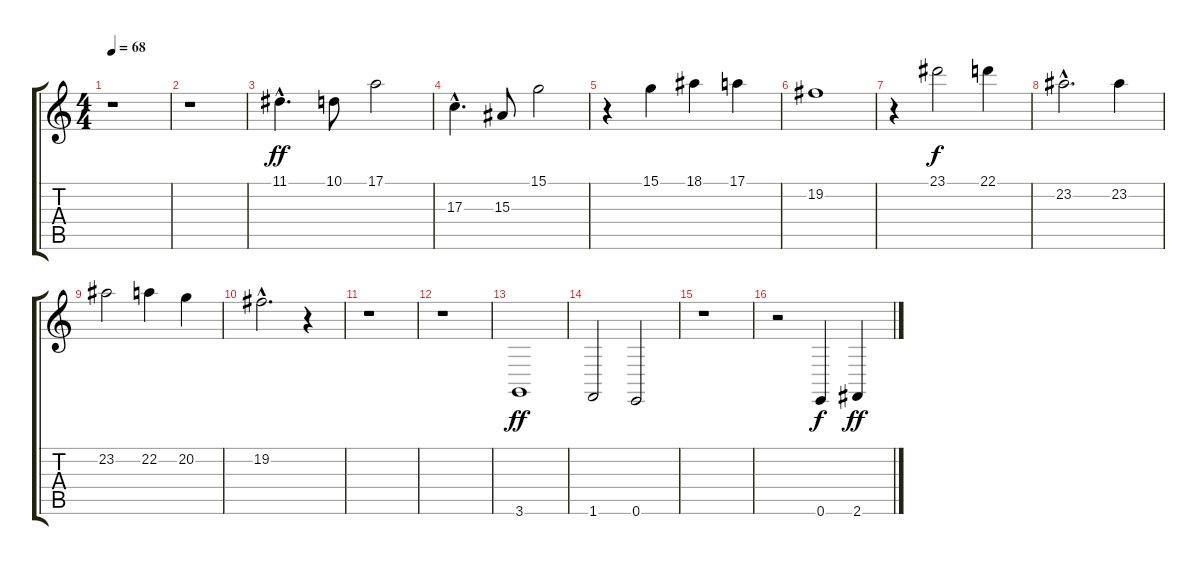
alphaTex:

\track "" {instrument oboe}
\staff {score tabs}
\tuning (E4 B3 G3 D3 A2 E2) {hide}
\ts (4 4)
\tempo 68
\clef g2
\ks c
r.1{dy ff instrument oboe} |
r.1 |
11.1{hac}.4{d} 10.1.8 17.1.2 |
17.3{hac}.4{d} 15.3.8 15.1.2 |
r.4 15.1.4 18.1.4 17.1.4 |
19.2.1 |
r.4 23.1.2{dy f} 22.1.4 |
23.2{hac}.2{d} 23.2.4 |
23.2.2 22.2.4 20.2.4 |
19.2{hac}.2{d} r.4 |
r.1 |
r.1 |
3.6.1{dy ff instrument synthstrings1} |
1.6.2 0.6.2 |
r.1 |
r.2 0.6.4{dy f} 2.6.4{dy ff}
